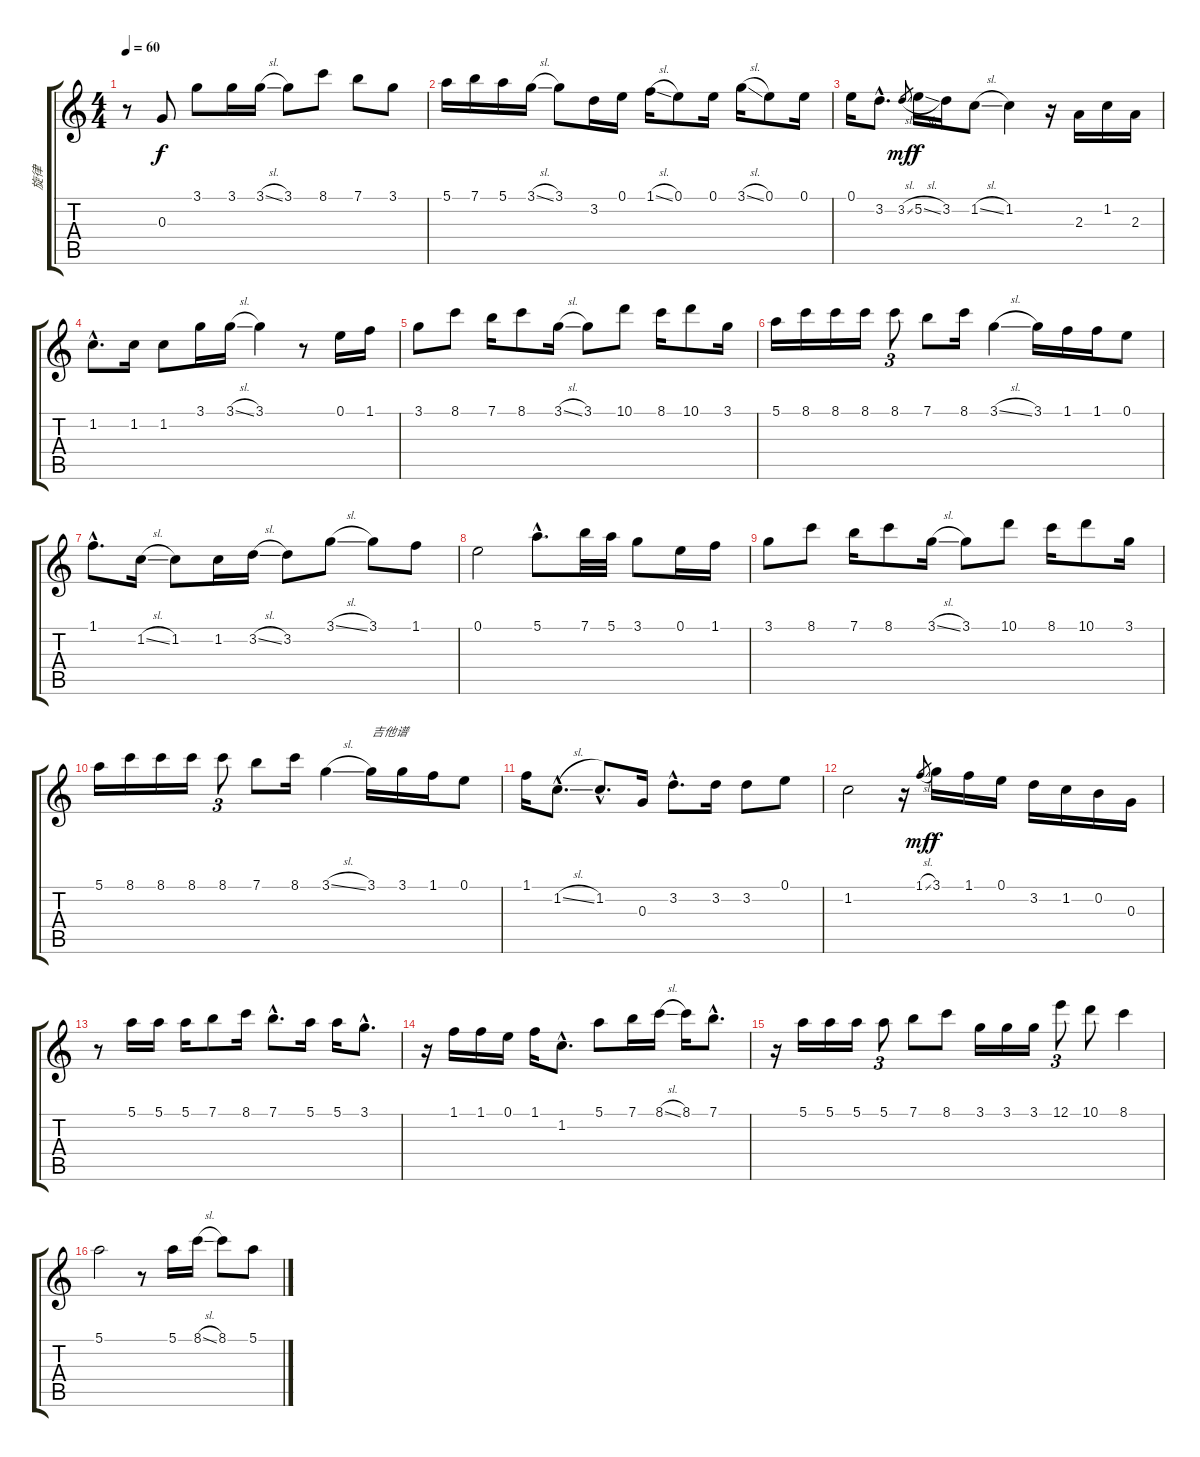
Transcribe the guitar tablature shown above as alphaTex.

\track ("旋律" "旋律") {instrument synthbass2}
\staff {score tabs}
\tuning (E4 B3 G3 D3 A2 E2) {hide}
\ts (4 4)
\tempo 60
\clef g2
\ks c
r.8{dy f} 0.3.8 3.1.8 3.1.16 3.1{sl}.16 3.1.8 8.1.8 7.1.8 3.1.8 |
5.1.16 7.1.16 5.1.16 3.1{sl}.16 3.1.8 3.2.16 0.1.16 1.1{sl}.16 0.1.8 0.1.16 3.1{sl}.16 0.1.8 0.1.16 |
0.1.16 3.2{hac}.8{d} 3.2{sl}.8{gr dy mf} 5.2{sl}.16{dy f} 3.2.16 1.2{sl}.8 1.2.4 r.16 2.3.16 1.2.16 2.3.16 |
1.2{hac}.8{d} 1.2.16 1.2.8 3.1.16 3.1{sl}.16 3.1.4 r.8 0.1.16 1.1.16 |
3.1.8 8.1.8 7.1.16 8.1.8 3.1{sl}.16 3.1.8 10.1.8 8.1.16 10.1.8 3.1.16 |
5.1.16 8.1.16 8.1.16 8.1.16 8.1.8{tu (3 2)} 7.1.8 8.1.16 3.1{sl}.4 3.1.16 1.1.16 1.1.16 0.1.8 |
1.1{hac}.8{d} 1.2{sl}.16 1.2.8 1.2.16 3.2{sl}.16 3.2.8 3.1{sl}.8 3.1.8 1.1.8 |
0.1.2 5.1{hac}.8{d} 7.1.32 5.1.32 3.1.8 0.1.16 1.1.16 |
3.1.8 8.1.8 7.1.16 8.1.8 3.1{sl}.16 3.1.8 10.1.8 8.1.16 10.1.8 3.1.16 |
5.1.16 8.1.16 8.1.16 8.1.16 8.1.8{tu (3 2)} 7.1.8 8.1.16 3.1{sl}.4 3.1.16{txt "吉他谱"} 3.1.16 1.1.16 0.1.8 |
1.1.16 1.2{sl hac}.8{d} 1.2{hac}.8{d} 0.3.16 3.2{hac}.8{d} 3.2.16 3.2.8 0.1.8 |
1.2.2 r.16 1.1{sl}.8{gr dy mf} 3.1.16{dy f} 1.1.16 0.1.16 3.2.16 1.2.16 0.2.16 0.3.16 |
r.8 5.1.16 5.1.16 5.1.16 7.1.8 8.1.16 7.1{hac}.8{d} 5.1.16 5.1.16 3.1{hac}.8{d} |
r.16 1.1.16 1.1.16 0.1.16 1.1.16 1.2{hac}.8{d} 5.1.8 7.1.16 8.1{sl}.16 8.1.16 7.1{hac}.8{d} |
r.16 5.1.16 5.1.16 5.1.16 5.1.8{tu (3 2)} 7.1.8 8.1.8 3.1.16 3.1.16 3.1.16 12.1.8{tu (3 2)} 10.1.8 8.1.4 |
5.1.2 r.8 5.1.16 8.1{sl}.16 8.1.8 5.1.8
